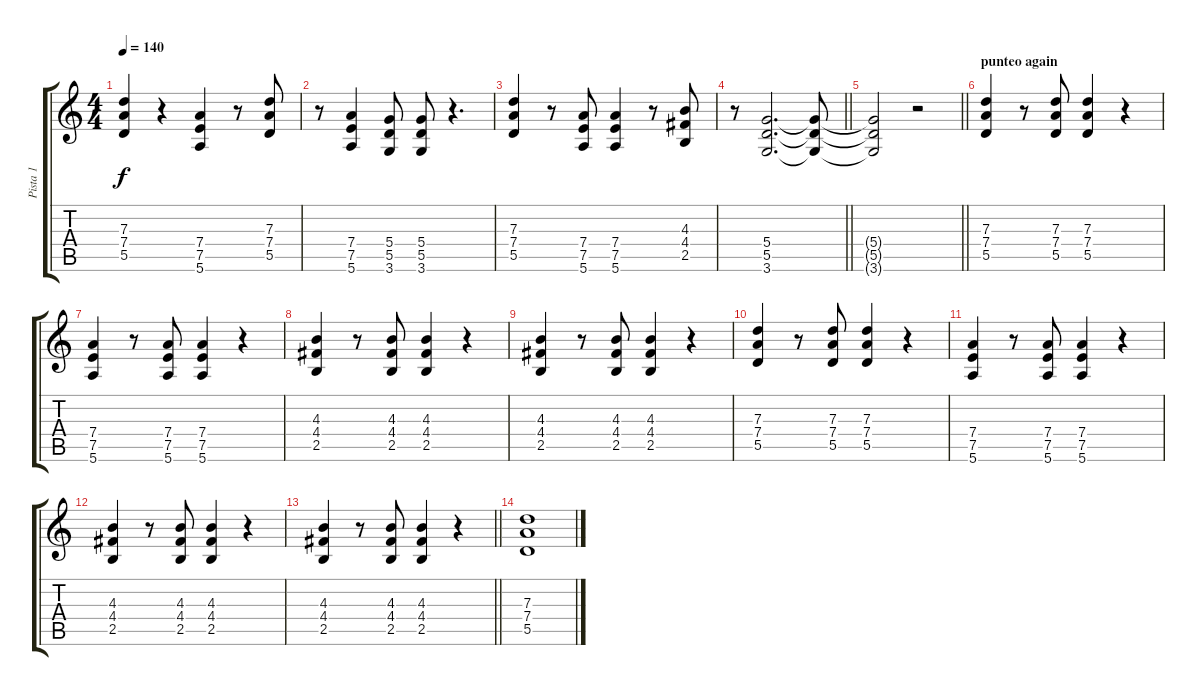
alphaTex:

\track ("Pista 1" "Pista 1") {instrument overdrivenguitar}
\staff {score tabs}
\tuning (E4 B3 G3 D3 A2 E2) {hide}
\ts (4 4)
\tempo 140
\clef g2
\ks c
(7.3 7.4 5.5).4{dy f} r.4 (7.4 7.5 5.6).4 r.8 (7.3 7.4 5.5).8 |
r.8 (7.4 7.5 5.6).4 (5.4 5.5 3.6).8 (5.4 5.5 3.6).8 r.4{d} |
(7.3 7.4 5.5).4 r.8 (7.4 7.5 5.6).8 (7.4 7.5 5.6).4 r.8 (4.3 4.4 2.5).8 |
\barLineRight lightlight
r.8 (5.4 5.5 3.6).2{d} (5.4{t} 5.5{t} 3.6{t}).8 |
\barLineRight lightlight
(5.4{t} 5.5{t} 3.6{t}).2 r.2 |
\section ("" "punteo again")
(7.3 7.4 5.5).4 r.8 (7.3 7.4 5.5).8 (7.3 7.4 5.5).4 r.4 |
(7.4 7.5 5.6).4 r.8 (7.4 7.5 5.6).8 (7.4 7.5 5.6).4 r.4 |
(4.3 4.4 2.5).4 r.8 (4.3 4.4 2.5).8 (4.3 4.4 2.5).4 r.4 |
(4.3 4.4 2.5).4 r.8 (4.3 4.4 2.5).8 (4.3 4.4 2.5).4 r.4 |
(7.3 7.4 5.5).4 r.8 (7.3 7.4 5.5).8 (7.3 7.4 5.5).4 r.4 |
(7.4 7.5 5.6).4 r.8 (7.4 7.5 5.6).8 (7.4 7.5 5.6).4 r.4 |
(4.3 4.4 2.5).4 r.8 (4.3 4.4 2.5).8 (4.3 4.4 2.5).4 r.4 |
\barLineRight lightlight
(4.3 4.4 2.5).4 r.8 (4.3 4.4 2.5).8 (4.3 4.4 2.5).4 r.4 |
(7.3 7.4 5.5).1
